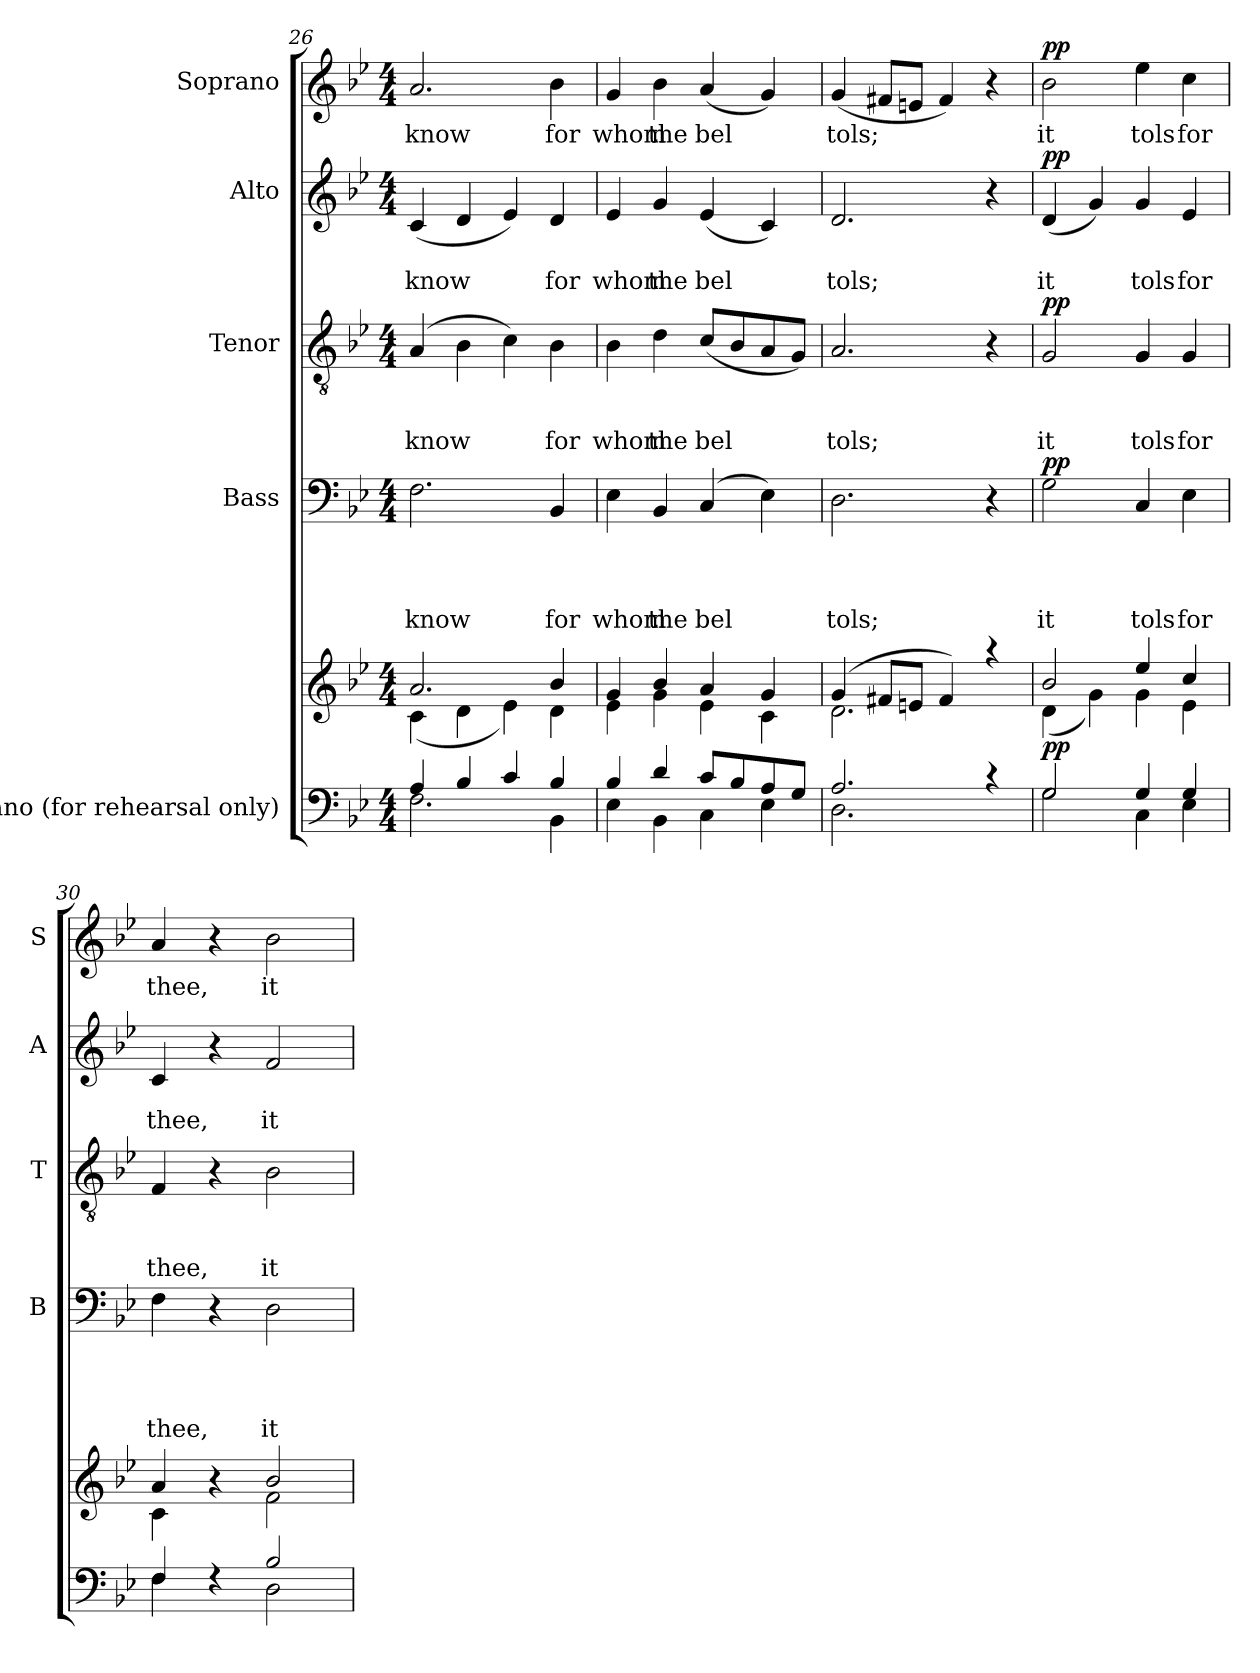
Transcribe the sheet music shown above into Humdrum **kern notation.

**kern	**kern	**dynam	**kern	**text	**text	**text	**text	**dynam	**kern	**text	**text	**text	**dynam	**kern	**text	**text	**dynam	**kern	**text	**dynam
*part5	*part5	*part5	*part4	*part4	*part4	*part4	*part4	*part4	*part3	*part3	*part3	*part3	*part3	*part2	*part2	*part2	*part2	*part1	*part1	*part1
*staff6	*staff5	*staff5/6	*staff4	*staff4	*staff4	*staff4	*staff4	*staff4	*staff3	*staff3	*staff3	*staff3	*staff3	*staff2	*staff2	*staff2	*staff2	*staff1	*staff1	*staff1
*I"Piano (for rehearsal only)	*	*	*I"Bass	*	*	*	*	*	*I"Tenor	*	*	*	*	*I"Alto	*	*	*	*I"Soprano	*	*
*	*	*	*I'B	*	*	*	*	*	*I'T	*	*	*	*	*I'A	*	*	*	*I'S	*	*
*clefF4	*clefG2	*	*clefF4	*	*	*	*	*	*clefGv2	*	*	*	*	*clefG2	*	*	*	*clefG2	*	*
*k[b-e-]	*k[b-e-]	*	*k[b-e-]	*	*	*	*	*	*k[b-e-]	*	*	*	*	*k[b-e-]	*	*	*	*k[b-e-]	*	*
*B-:	*B-:	*	*B-:	*	*	*	*	*	*B-:	*	*	*	*	*B-:	*	*	*	*B-:	*	*
*M4/4	*M4/4	*	*M4/4	*	*	*	*	*	*M4/4	*	*	*	*	*M4/4	*	*	*	*M4/4	*	*
=26	=26	=26	=26	=26	=26	=26	=26	=26	=26	=26	=26	=26	=26	=26	=26	=26	=26	=26	=26	=26
*^	*^	*	*	*	*	*	*	*	*	*	*	*	*	*	*	*	*	*	*	*
!	!	!	!	!	!	!	!	!	!LO:LY:b	!	!	!	!	!LO:LY:b	!	!	!	!LO:LY:b	!	!	!LO:LY:b	!
4A/	2.F\	2.a/	(<4c\	.	2.F\	.	.	.	know	.	(4A/	.	.	know	.	(4c/	.	know	.	2.a/	know	.
4B-/	.	.	4d\	.	.	.	.	.	.	.	4B-\	.	.	.	.	4d/	.	.	.	.	.	.
4c/	.	.	4e-\)	.	.	.	.	.	.	.	4c\)	.	.	.	.	4e-/)	.	.	.	.	.	.
!	!	!	!	!	!	!	!	!	!LO:LY:b	!	!	!	!	!LO:LY:b	!	!	!	!LO:LY:b	!	!	!LO:LY:b	!
4B-/	4BB-\	4b-/	4d\	.	4BB-/	.	.	.	for	.	4B-\	.	.	for	.	4d/	.	for	.	4b-\	for	.
!!LO:LB:g=z
=27	=27	=27	=27	=27	=27	=27	=27	=27	=27	=27	=27	=27	=27	=27	=27	=27	=27	=27	=27	=27	=27	=27
!	!	!	!	!	!	!	!	!	!LO:LY:b	!	!	!	!	!LO:LY:b	!	!	!	!LO:LY:b	!	!	!LO:LY:b	!
4B-/	4E-\	4g/	4e-\	.	4E-\	.	.	.	whom	.	4B-\	.	.	whom	.	4e-/	.	whom	.	4g/	whom	.
!	!	!	!	!	!	!	!	!	!LO:LY:b	!	!	!	!	!LO:LY:b	!	!	!	!LO:LY:b	!	!	!LO:LY:b	!
4d/	4BB-\	4b-/	4g\	.	4BB-/	.	.	.	the	.	4d\	.	.	the	.	4g/	.	the	.	4b-\	the	.
!	!	!	!	!	!	!	!	!	!LO:LY:b	!	!	!	!	!LO:LY:b	!	!	!	!LO:LY:b	!	!	!LO:LY:b	!
8c/L	4C\	4a/	4e-\	.	(4C/	.	.	.	bel	.	(<8c/L	.	.	bel	.	(<4e-/	.	bel	.	(<4a/	bel	.
8B-/	.	.	.	.	.	.	.	.	.	.	8B-/	.	.	.	.	.	.	.	.	.	.	.
8A/	4E-\	4g/	4c\	.	4E-\)	.	.	.	.	.	8A/	.	.	.	.	4c/)	.	.	.	4g/)	.	.
8G/J	.	.	.	.	.	.	.	.	.	.	8G/J)	.	.	.	.	.	.	.	.	.	.	.
=28	=28	=28	=28	=28	=28	=28	=28	=28	=28	=28	=28	=28	=28	=28	=28	=28	=28	=28	=28	=28	=28	=28
!	!	!	!	!	!	!	!	!	!LO:LY:b	!	!	!	!	!LO:LY:b	!	!	!	!LO:LY:b	!	!	!LO:LY:b	!
2.A/	2.D\	(4g/	2.d\	.	2.D\	.	.	.	tols;	.	2.A/	.	.	tols;	.	2.d/	.	tols;	.	(<4g/	tols;	.
.	.	8f#X/L	.	.	.	.	.	.	.	.	.	.	.	.	.	.	.	.	.	8f#X/L	.	.
.	.	8en/J	.	.	.	.	.	.	.	.	.	.	.	.	.	.	.	.	.	8en/J	.	.
.	.	4f#/)	.	.	.	.	.	.	.	.	.	.	.	.	.	.	.	.	.	4f#/)	.	.
4rc	4ryy	4raa	4ryy	.	4r	.	.	.	.	.	4r	.	.	.	.	4r	.	.	.	4r	.	.
=29	=29	=29	=29	=29	=29	=29	=29	=29	=29	=29	=29	=29	=29	=29	=29	=29	=29	=29	=29	=29	=29	=29
!	!	!	!	!LO:DY:a=2	!	!	!	!	!LO:LY:b	!LO:DY:a	!	!	!	!LO:LY:b	!LO:DY:a	!	!	!LO:LY:b	!LO:DY:a	!	!LO:LY:b	!LO:DY:a
2G/	2G\	2b-/	(<4d\	pp	2G\	.	.	.	it	pp	2G/	.	.	it	pp	(<4d/	.	it	pp	2b-\	it	pp
.	.	.	4g\)	.	.	.	.	.	.	.	.	.	.	.	.	4g/)	.	.	.	.	.	.
!	!	!	!	!	!	!	!	!	!LO:LY:b	!	!	!	!	!LO:LY:b	!	!	!	!LO:LY:b	!	!	!LO:LY:b	!
4G/	4C\	4ee-/	4g\	.	4C/	.	.	.	tols	.	4G/	.	.	tols	.	4g/	.	tols	.	4ee-\	tols	.
!	!	!	!	!	!	!	!	!	!LO:LY:b	!	!	!	!	!LO:LY:b	!	!	!	!LO:LY:b	!	!	!LO:LY:b	!
4G/	4E-\	4cc/	4e-\	.	4E-\	.	.	.	for	.	4G/	.	.	for	.	4e-/	.	for	.	4cc\	for	.
=30	=30	=30	=30	=30	=30	=30	=30	=30	=30	=30	=30	=30	=30	=30	=30	=30	=30	=30	=30	=30	=30	=30
!	!	!	!	!	!	!	!	!	!LO:LY:b	!	!	!	!	!LO:LY:b	!	!	!	!LO:LY:b	!	!	!LO:LY:b	!
4F/	4F\	4a/	4c\	.	4F\	.	.	.	thee,	.	4F/	.	.	thee,	.	4c/	.	thee,	.	4a/	thee,	.
4rE	4ryy	4ra	4ryy	.	4r	.	.	.	.	.	4r	.	.	.	.	4r	.	.	.	4r	.	.
!	!	!	!	!	!	!	!	!	!LO:LY:b	!	!	!	!	!LO:LY:b	!	!	!	!LO:LY:b	!	!	!LO:LY:b	!
2B-/	2D\	2b-/	2f\	.	2D\	.	.	.	it	.	2B-\	.	.	it	.	2f/	.	it	.	2b-\	it	.
*v	*v	*	*	*	*	*	*	*	*	*	*	*	*	*	*	*	*	*	*	*	*	*
*	*v	*v	*	*	*	*	*	*	*	*	*	*	*	*	*	*	*	*	*	*	*
=	=	=	=	=	=	=	=	=	=	=	=	=	=	=	=	=	=	=	=	=
*-	*-	*-	*-	*-	*-	*-	*-	*-	*-	*-	*-	*-	*-	*-	*-	*-	*-	*-	*-	*-
